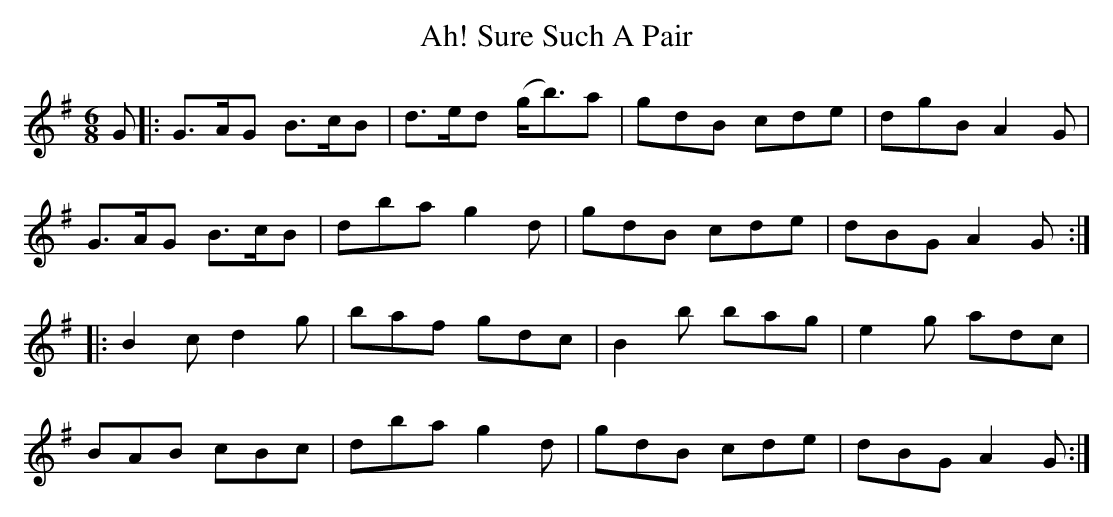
X:1
T: Ah! Sure Such A Pair
M:6/8
L:1/8
K:G
G |: G>AG B>cB | d>ed (g<b)a | gdB  cde | dgB  A2 G  |
     G>AG B>cB | dba   g2 d  | gdB  cde | dBG  A2 G :|
  |: B2 c d2 g | baf   gdc   | B2 b bag | e2 g  adc  |
     BAB  cBc  | dba   g2 d  | gdB  cde | dBG  A2 G :|
